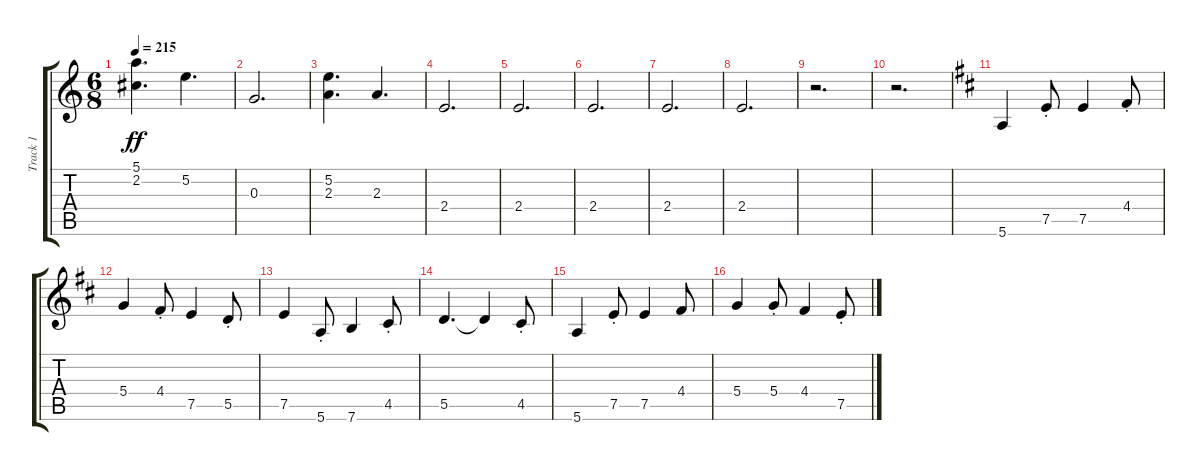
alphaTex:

\track ("Track 1" "Track 1") {instrument acousticguitarnylon}
\staff {score tabs}
\tuning (E4 B3 G3 D3 A2 E2) {hide}
\ts (6 8)
\tempo 215
\clef g2
\ks c
(5.1 2.2).4{d dy ff} 5.2.4{d} |
0.3.2{d} |
(5.2 2.3).4{d} 2.3.4{d} |
2.4.2{d} |
2.4.2{d} |
2.4.2{d} |
2.4.2{d} |
2.4.2{d} |
r.2{d} |
r.2{d} |
\ks d
5.6.4 7.5{st}.8 7.5.4 4.4{st}.8 |
5.4.4 4.4{st}.8 7.5.4 5.5{st}.8 |
7.5.4 5.6{st}.8 7.6.4 4.5{st}.8 |
5.5.4{d} 5.5{t}.4 4.5{st}.8 |
5.6.4 7.5{st}.8 7.5.4 4.4.8 |
5.4.4 5.4{st}.8 4.4.4 7.5{st}.8
